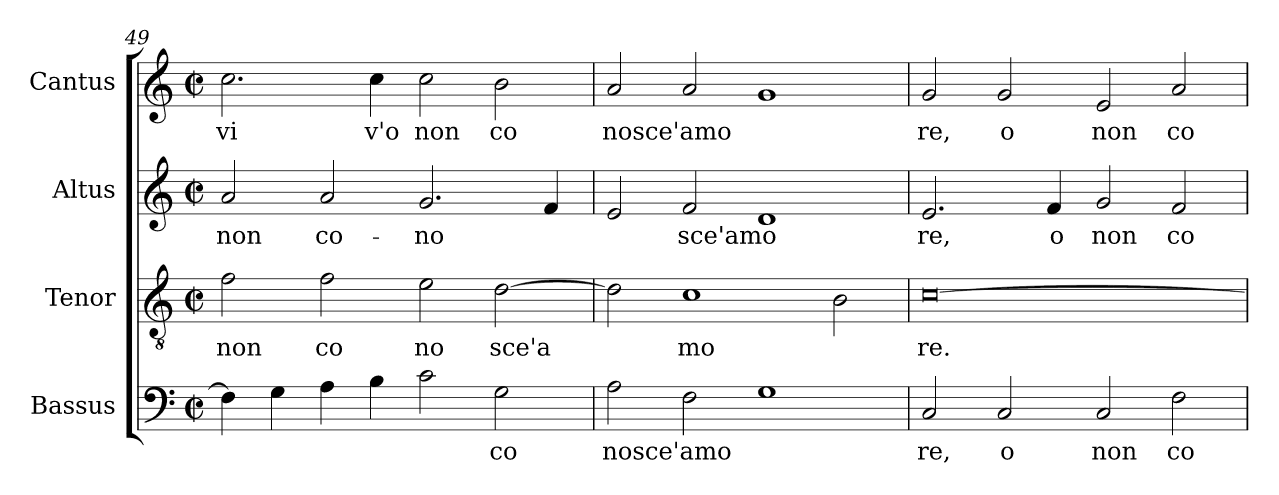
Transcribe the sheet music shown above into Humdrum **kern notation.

**kern	**text	**kern	**text	**kern	**text	**kern	**text
*part4	*part4	*part3	*part3	*part2	*part2	*part1	*part1
*staff4	*staff4	*staff3	*staff3	*staff2	*staff2	*staff1	*staff1
*I"Bassus	*	*I"Tenor	*	*I"Altus	*	*I"Cantus	*
*clefF4	*	*clefGv2	*	*clefG2	*	*clefG2	*
*k[]	*	*k[]	*	*k[]	*	*k[]	*
*C:	*	*C:	*	*C:	*	*C:	*
*M2/2	*	*M2/2	*	*M2/2	*	*M2/2	*
*met(c|)	*	*met(c|)	*	*met(c|)	*	*met(c|)	*
=49	=49	=49	=49	=49	=49	=49	=49
!	!LO:LY:b:cj	!	!LO:LY:b:cj	!	!LO:LY:b:cj	!	!LO:LY:b:cj
4F\]	.	2f\	non	2a/	non	2.cc\	vi
!	!LO:LY:b:cj	!	!	!	!	!	!
4G\	.	.	.	.	.	.	.
!	!LO:LY:b:cj	!	!LO:LY:b:cj	!	!LO:LY:b:cj	!	!
4A\	.	2f\	co	2a/	co-	.	.
!	!LO:LY:b:cj	!	!	!	!	!	!LO:LY:b:cj
4B\	.	.	.	.	.	4cc\	v'o
!	!LO:LY:b:cj	!	!LO:LY:b:cj	!	!LO:LY:b:cj	!	!LO:LY:b:cj
2c\	.	2e\	no	2.g/	-no-	2cc\	non
!	!LO:LY:b:cj	!	!LO:LY:b:cj	!	!	!	!LO:LY:b:cj
2G\	co	[>2d\	sce'a	.	.	2b\	co
!	!	!	!	!	!LO:LY:b:cj	!	!
.	.	.	.	4f/	--	.	.
=50	=50	=50	=50	=50	=50	=50	=50
!	!LO:LY:b:cj	!	!LO:LY:b:cj	!	!LO:LY:b:cj	!	!LO:LY:b:cj
2A\	nosce'amo	2d\]	.	2e/	--	2a/	nosce'amo
!	!LO:LY:b:cj	!	!LO:LY:b:cj	!	!LO:LY:b:cj	!	!LO:LY:b:cj
2F\	.	1c	mo	2f/	-sce'amo-	2a/	.
!	!LO:LY:b:cj	!	!	!	!LO:LY:b:cj	!	!LO:LY:b:cj
1G	.	.	.	1d	--	1g	.
!	!	!	!LO:LY:b:cj	!	!	!	!
.	.	2B\	.	.	.	.	.
=51	=51	=51	=51	=51	=51	=51	=51
!	!LO:LY:b:cj	!	!LO:LY:b:cj	!	!LO:LY:b:cj	!	!LO:LY:b:cj
2C/	re,	[>0c	re.	2.e/	-re,	2g/	re,
!	!LO:LY:b:cj	!	!	!	!	!	!LO:LY:b:cj
2C/	o	.	.	.	.	2g/	o
!	!	!	!	!	!LO:LY:b:cj	!	!
.	.	.	.	4f/	o	.	.
!	!LO:LY:b:cj	!	!	!	!LO:LY:b:cj	!	!LO:LY:b:cj
2C/	non	.	.	2g/	non	2e/	non
!	!LO:LY:b:cj	!	!	!	!LO:LY:b:cj	!	!LO:LY:b:cj
2F\	co	.	.	2f/	co-	2a/	co
=	=	=	=	=	=	=	=
*-	*-	*-	*-	*-	*-	*-	*-
